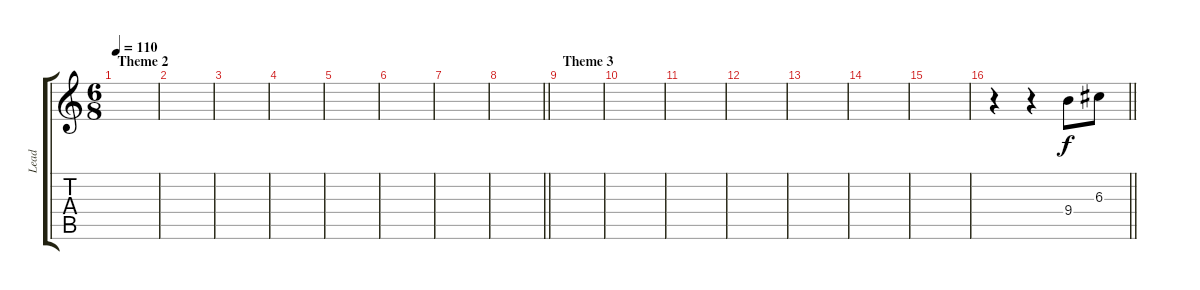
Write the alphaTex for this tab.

\track ("Lead" "Lead") {instrument distortionguitar}
\staff {score tabs}
\tuning (E4 B3 G3 D3 A2 E2) {hide}
\ts (6 8)
\section ("" "Theme 2")
\tempo 110
\clef g2
\ks c
|
|
|
|
|
|
|
\barLineRight lightlight
|
\section ("" "Theme 3")
|
|
|
|
|
|
|
\barLineRight lightlight
r.4 r.4 9.4.8 6.3.8
